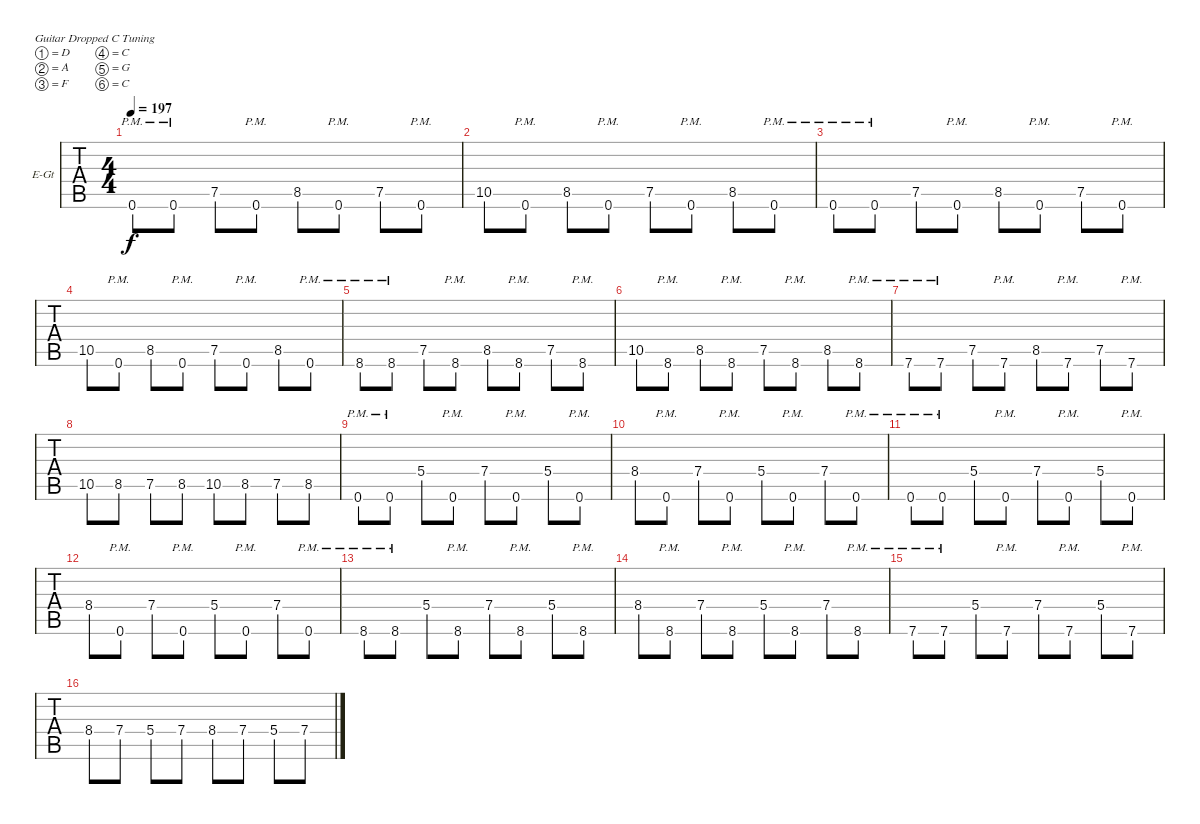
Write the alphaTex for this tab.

\bracketExtendMode groupsimilarinstruments
\firstSystemTrackNameOrientation horizontal
\otherSystemsTrackNameOrientation horizontal
\track ("Track 2" "E-Gt") {instrument distortionguitar}
\staff {tabs}
\tuning (D4 A3 F3 C3 G2 C2)
\ts (4 4)
\tempo 197
\clef g2
\ks c
0.6{pm}.8{dy f} 0.6{pm}.8 7.5.8 0.6{pm}.8 8.5.8 0.6{pm}.8 7.5.8 0.6{pm}.8 |
10.5.8 0.6{pm}.8 8.5.8 0.6{pm}.8 7.5.8 0.6{pm}.8 8.5.8 0.6{pm}.8 |
0.6{pm}.8 0.6{pm}.8 7.5.8 0.6{pm}.8 8.5.8 0.6{pm}.8 7.5.8 0.6{pm}.8 |
10.5.8 0.6{pm}.8 8.5.8 0.6{pm}.8 7.5.8 0.6{pm}.8 8.5.8 0.6{pm}.8 |
8.6{pm}.8 8.6{pm}.8 7.5.8 8.6{pm}.8 8.5.8 8.6{pm}.8 7.5.8 8.6{pm}.8 |
10.5.8 8.6{pm}.8 8.5.8 8.6{pm}.8 7.5.8 8.6{pm}.8 8.5.8 8.6{pm}.8 |
7.6{pm}.8 7.6{pm}.8 7.5.8 7.6{pm}.8 8.5.8 7.6{pm}.8 7.5.8 7.6{pm}.8 |
10.5.8 8.5.8 7.5.8 8.5.8 10.5.8 8.5.8 7.5.8 8.5.8 |
0.6{pm}.8 0.6{pm}.8 5.4.8 0.6{pm}.8 7.4.8 0.6{pm}.8 5.4.8 0.6{pm}.8 |
8.4.8 0.6{pm}.8 7.4.8 0.6{pm}.8 5.4.8 0.6{pm}.8 7.4.8 0.6{pm}.8 |
0.6{pm}.8 0.6{pm}.8 5.4.8 0.6{pm}.8 7.4.8 0.6{pm}.8 5.4.8 0.6{pm}.8 |
8.4.8 0.6{pm}.8 7.4.8 0.6{pm}.8 5.4.8 0.6{pm}.8 7.4.8 0.6{pm}.8 |
8.6{pm}.8 8.6{pm}.8 5.4.8 8.6{pm}.8 7.4.8 8.6{pm}.8 5.4.8 8.6{pm}.8 |
8.4.8 8.6{pm}.8 7.4.8 8.6{pm}.8 5.4.8 8.6{pm}.8 7.4.8 8.6{pm}.8 |
7.6{pm}.8 7.6{pm}.8 5.4.8 7.6{pm}.8 7.4.8 7.6{pm}.8 5.4.8 7.6{pm}.8 |
8.4.8 7.4.8 5.4.8 7.4.8 8.4.8 7.4.8 5.4.8 7.4.8
